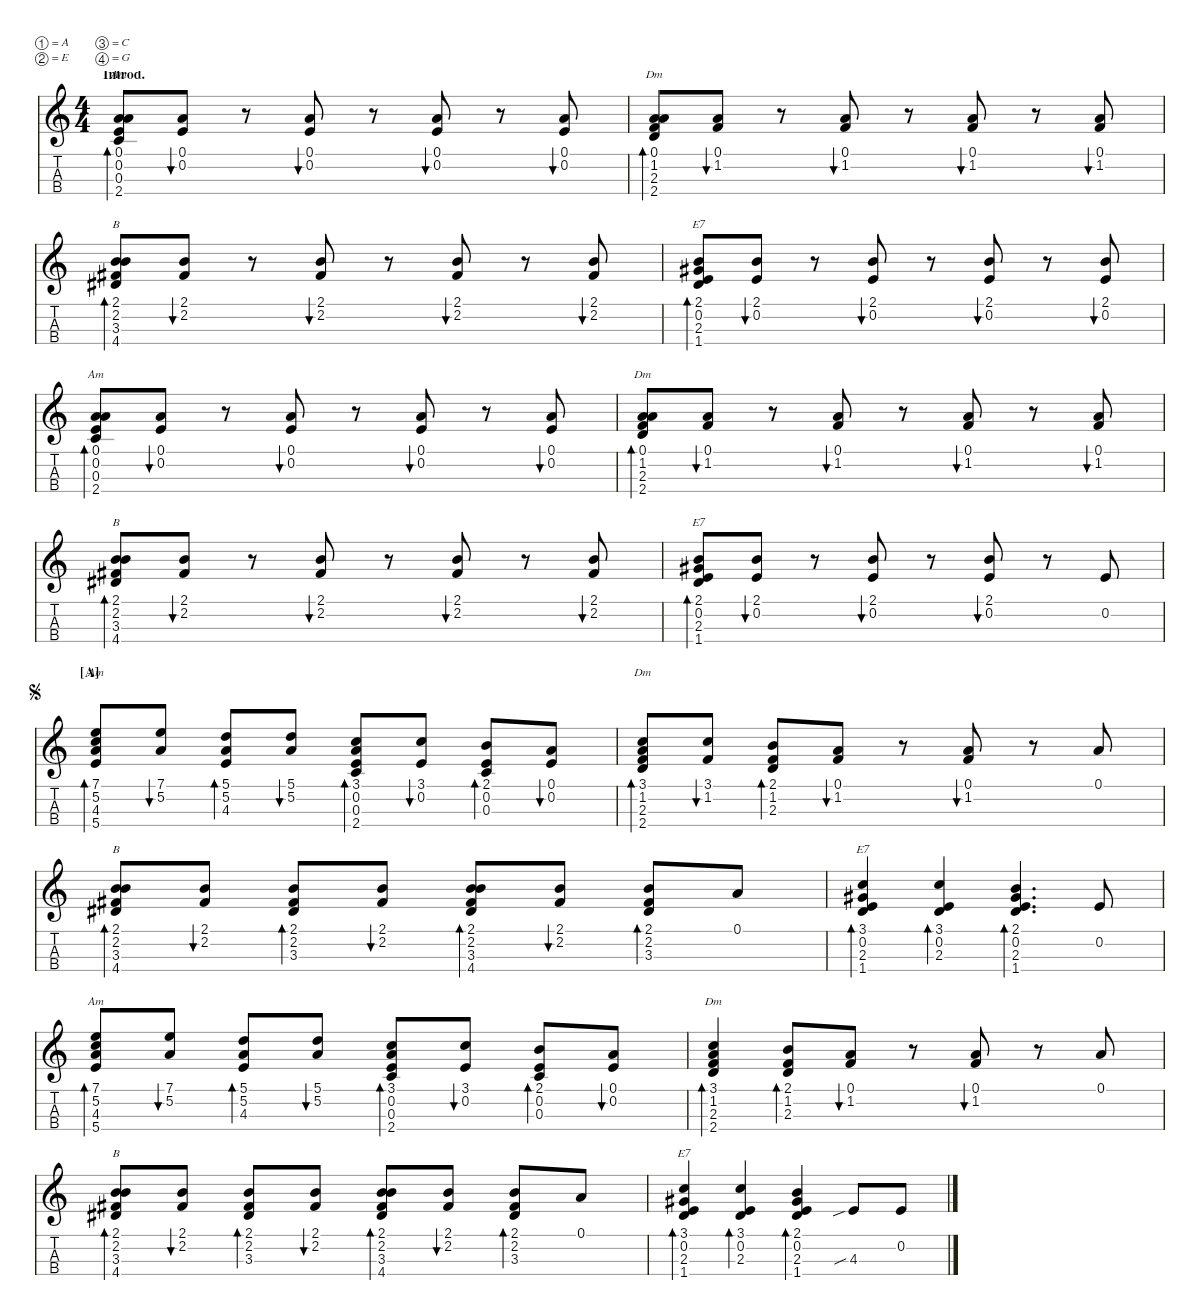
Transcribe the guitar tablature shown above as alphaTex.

\defaultSystemsLayout 5
\hideDynamics
\bracketExtendMode nobrackets
\otherSystemsTrackNameOrientation horizontal
\defaultBarNumberDisplay Hide
\track ("Ukulele" " ") {defaultSystemsLayout 4 instrument acousticguitarnylon}
\staff {score tabs}
\tuning (A4 E4 C4 G4)
\displaytranspose 0
\chord ("Am" 0 0 0 2) {showdiagram false showfingering false}
\chord ("Dm" 0 1 2 2) {showdiagram false showfingering false}
\chord ("B" 2 2 3 4) {showdiagram false showfingering false barre 2}
\chord ("E7" 2 0 2 1) {showdiagram false showfingering false}
\chord ("Am" 7 5 4 5) {firstfret 4 showdiagram false showfingering false}
\chord ("Dm" 3 1 2 2) {showdiagram false showfingering false}
\chord ("E7" 3 0 2 1) {showdiagram false showfingering false}
\ts (4 4)
\section ("" "Introd.")
\tempo (150 hide)
\clef g2
\ks c
(0.3 0.2 0.1 2.4).8{bd 30 ch "Am" dy mf instrument acousticguitarnylon beam Up} (0.1 0.2).8{bu 30 beam Up} r.8{beam Up} (0.2 0.1).8{bu 30 beam Up} r.8{beam Up} (0.2 0.1).8{bu 30 beam Up} r.8{beam Up} (0.2 0.1).8{bu 30 beam Up} |
(2.3 1.2 0.1 2.4).8{bd 30 ch "Dm" beam Up} (0.1 1.2).8{bu 30 beam Up} r.8{beam Up} (1.2 0.1).8{bu 30 beam Up} r.8{beam Up} (1.2 0.1).8{bu 30 beam Up} r.8{beam Up} (1.2 0.1).8{bu 30 beam Up} |
(3.3{acc #} 2.2{acc #} 2.1 4.4).8{bd 30 ch "B" beam Up} (2.1 2.2{acc #}).8{bu 30 beam Up} r.8{beam Up} (2.2{acc #} 2.1).8{bu 30 beam Up} r.8{beam Up} (2.2{acc #} 2.1).8{bu 30 beam Up} r.8{beam Up} (2.2{acc #} 2.1).8{bu 30 beam Up} |
(2.3 0.2 1.4{acc #} 2.1).8{bd 30 ch "E7" beam Up} (2.1 0.2).8{bu 30 beam Up} r.8{beam Up} (2.1 0.2).8{bu 30 beam Up} r.8{beam Up} (2.1 0.2).8{bu 30 beam Up} r.8{beam Up} (2.1 0.2).8{bu 30 beam Up} |
(0.3 0.2 0.1 2.4).8{bd 30 ch "Am" beam Up} (0.1 0.2).8{bu 30 beam Up} r.8{beam Up} (0.2 0.1).8{bu 30 beam Up} r.8{beam Up} (0.2 0.1).8{bu 30 beam Up} r.8{beam Up} (0.2 0.1).8{bu 30 beam Up} |
(2.3 1.2 0.1 2.4).8{bd 30 ch "Dm" beam Up} (0.1 1.2).8{bu 30 beam Up} r.8{beam Up} (1.2 0.1).8{bu 30 beam Up} r.8{beam Up} (1.2 0.1).8{bu 30 beam Up} r.8{beam Up} (1.2 0.1).8{bu 30 beam Up} |
(3.3{acc #} 2.2{acc #} 2.1 4.4).8{bd 30 ch "B" beam Up} (2.1 2.2{acc #}).8{bu 30 beam Up} r.8{beam Up} (2.2{acc #} 2.1).8{bu 30 beam Up} r.8{beam Up} (2.2{acc #} 2.1).8{bu 30 beam Up} r.8{beam Up} (2.2{acc #} 2.1).8{bu 30 beam Up} |
(2.3 0.2 1.4{acc #} 2.1).8{bd 30 ch "E7" beam Up} (2.1 0.2).8{bu 30 beam Up} r.8{beam Up} (2.1 0.2).8{bu 30 beam Up} r.8{beam Up} (2.1 0.2).8{bu 30 beam Up} r.8{beam Up} 0.2.8{beam Up} |
\section ("A" " ")
\jump segno
(4.3 5.2 5.4 7.1).8{bd 30 ch "Am" beam Up} (7.1 5.2).8{bu 30 beam Up} (5.1 5.2 4.3).8{bd 30 beam Up} (5.1 5.2).8{bu 30 beam Up} (3.1 2.4 0.2 0.3).8{bd 30 beam Up} (3.1 0.2).8{bu 30 beam Up} (2.1 0.2 0.3).8{bd 30 beam Up} (0.1 0.2).8{bu 30 beam Up} |
(2.3 2.4 1.2 3.1).8{bd 30 ch "Dm" beam Up} (3.1 1.2).8{bu 30 beam Up} (2.1 1.2 2.3).8{bd 30 beam Up} (0.1 1.2).8{bu 30 beam Up} r.8{beam Up} (0.1 1.2).8{bu 30 beam Up} r.8{beam Up} 0.1.8{beam Up} |
(3.3{acc #} 2.2{acc #} 2.1 4.4).8{bd 30 ch "B" beam Up} (2.1 2.2{acc #}).8{bu 30 beam Up} (2.2{acc #} 2.1 3.3{acc #}).8{bd 30 beam Up} (2.2{acc #} 2.1).8{bu 30 beam Up} (2.1 2.2{acc #} 3.3{acc #} 4.4).8{bd 30 beam Up} (2.1 2.2{acc #}).8{bu 30 beam Up} (2.2{acc #} 2.1 3.3{acc #}).8{bd 30 beam Up} 0.1.8{beam Up} |
(2.3 0.2 3.1 1.4{acc #}).4{bd 30 ch "E7" beam Up} (0.2 2.3 3.1).4{bd 30 beam Up} (2.1 0.2 2.3 1.4{acc #}).4{d bd 30 beam Up} 0.2.8{beam Up} |
(4.3 5.2 5.4 7.1).8{bd 30 ch "Am" beam Up} (7.1 5.2).8{bu 30 beam Up} (5.1 5.2 4.3).8{bd 30 beam Up} (5.1 5.2).8{bu 30 beam Up} (3.1 2.4 0.2 0.3).8{bd 30 beam Up} (3.1 0.2).8{bu 30 beam Up} (2.1 0.2 0.3).8{bd 30 beam Up} (0.1 0.2).8{bu 30 beam Up} |
(2.3 2.4 1.2 3.1).4{bd 30 ch "Dm" beam Up} (2.1 1.2 2.3).8{bd 30 beam Up} (0.1 1.2).8{bu 30 beam Up} r.8{beam Up} (0.1 1.2).8{bu 30 beam Up} r.8{beam Up} 0.1.8{beam Up} |
(3.3{acc #} 2.2{acc #} 2.1 4.4).8{bd 30 ch "B" beam Up} (2.1 2.2{acc #}).8{bu 30 beam Up} (2.2{acc #} 2.1 3.3{acc #}).8{bd 30 beam Up} (2.2{acc #} 2.1).8{bu 30 beam Up} (2.1 2.2{acc #} 3.3{acc #} 4.4).8{bd 30 beam Up} (2.1 2.2{acc #}).8{bu 30 beam Up} (2.2{acc #} 2.1 3.3{acc #}).8{bd 30 beam Up} 0.1.8{beam Up} |
(2.3 0.2 3.1 1.4{acc #}).4{bd 30 ch "E7" beam Up} (0.2 2.3 3.1).4{bd 30 beam Up} (2.1 0.2 2.3 1.4{acc #}).4{bd 30 beam Up} 4.3{sib}.8{beam Up} 0.2.8{beam Up}
